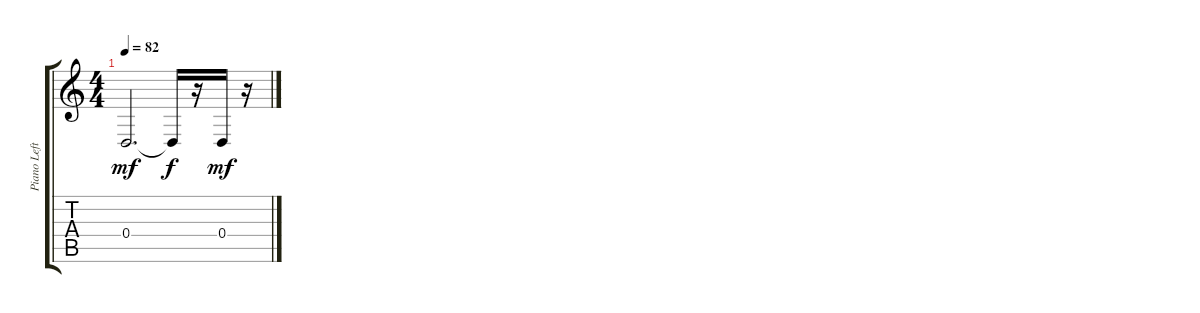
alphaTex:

\track ("Piano Left Hand" "Piano Left") {instrument acousticgrandpiano}
\staff {score tabs}
\tuning (E4 B3 G3 D3 A2 E2) {hide}
\ts (4 4)
\tempo 82
\clef g2
\ks c
0.4.2{d dy mf volume 4} 0.4{t}.16{dy f} r.16 0.4.16{dy mf volume 0} r.16
